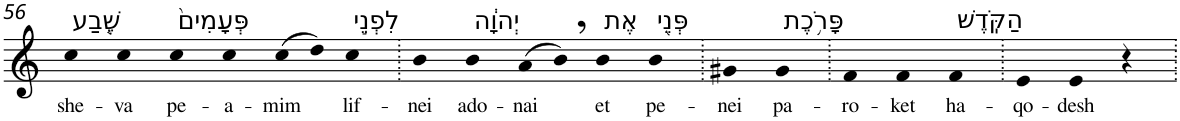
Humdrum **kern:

**kern	**text
*part1	*part1
*staff1	*staff1
*I"Piano	*
*I'Pno	*
!!LO:PB:g=z
*clefG2	*
*k[]	*
=56	=56
!LO:TX:a:t=שֶׁ֤בַע	!
!	!LO:LY:b
4cc	she-
!	!LO:LY:b
4cc	-va
!LO:TX:a:t=פְּעָמִים֙	!
!	!LO:LY:b
4cc	pe-
!	!LO:LY:b
4cc	-a-
!	!LO:LY:b
(>8cc	-mim
8dd)	.
!LO:TX:a:t=לִפְנֵ֣י	!
!	!LO:LY:b
4cc	lif-
=57.	=57.
!	!LO:LY:b
4b	-nei
!LO:TX:a:t=יְהוָ֔ה	!
!	!LO:LY:b
4b	ado-
!	!LO:LY:b
(>8a	-nai
8b,)	.
!LO:TX:a:t=אֶת	!
!	!LO:LY:b
4b	et
!LO:TX:a:t=פְּנֵ֖י	!
!	!LO:LY:b
4b	pe-
=58.	=58.
!	!LO:LY:b
4g#X	-nei
!LO:TX:a:t=פָּרֹ֥כֶת	!
!	!LO:LY:b
4g#	pa-
=59.	=59.
!	!LO:LY:b
4f	-ro-
!	!LO:LY:b
4f	-ket
!LO:TX:a:t=הַקֹּֽדֶשׁ	!
!	!LO:LY:b
4f	ha-
=60.	=60.
!	!LO:LY:b
4e	-qo-
!	!LO:LY:b
4e	-desh
4r	.
=.	=.
*-	*-
